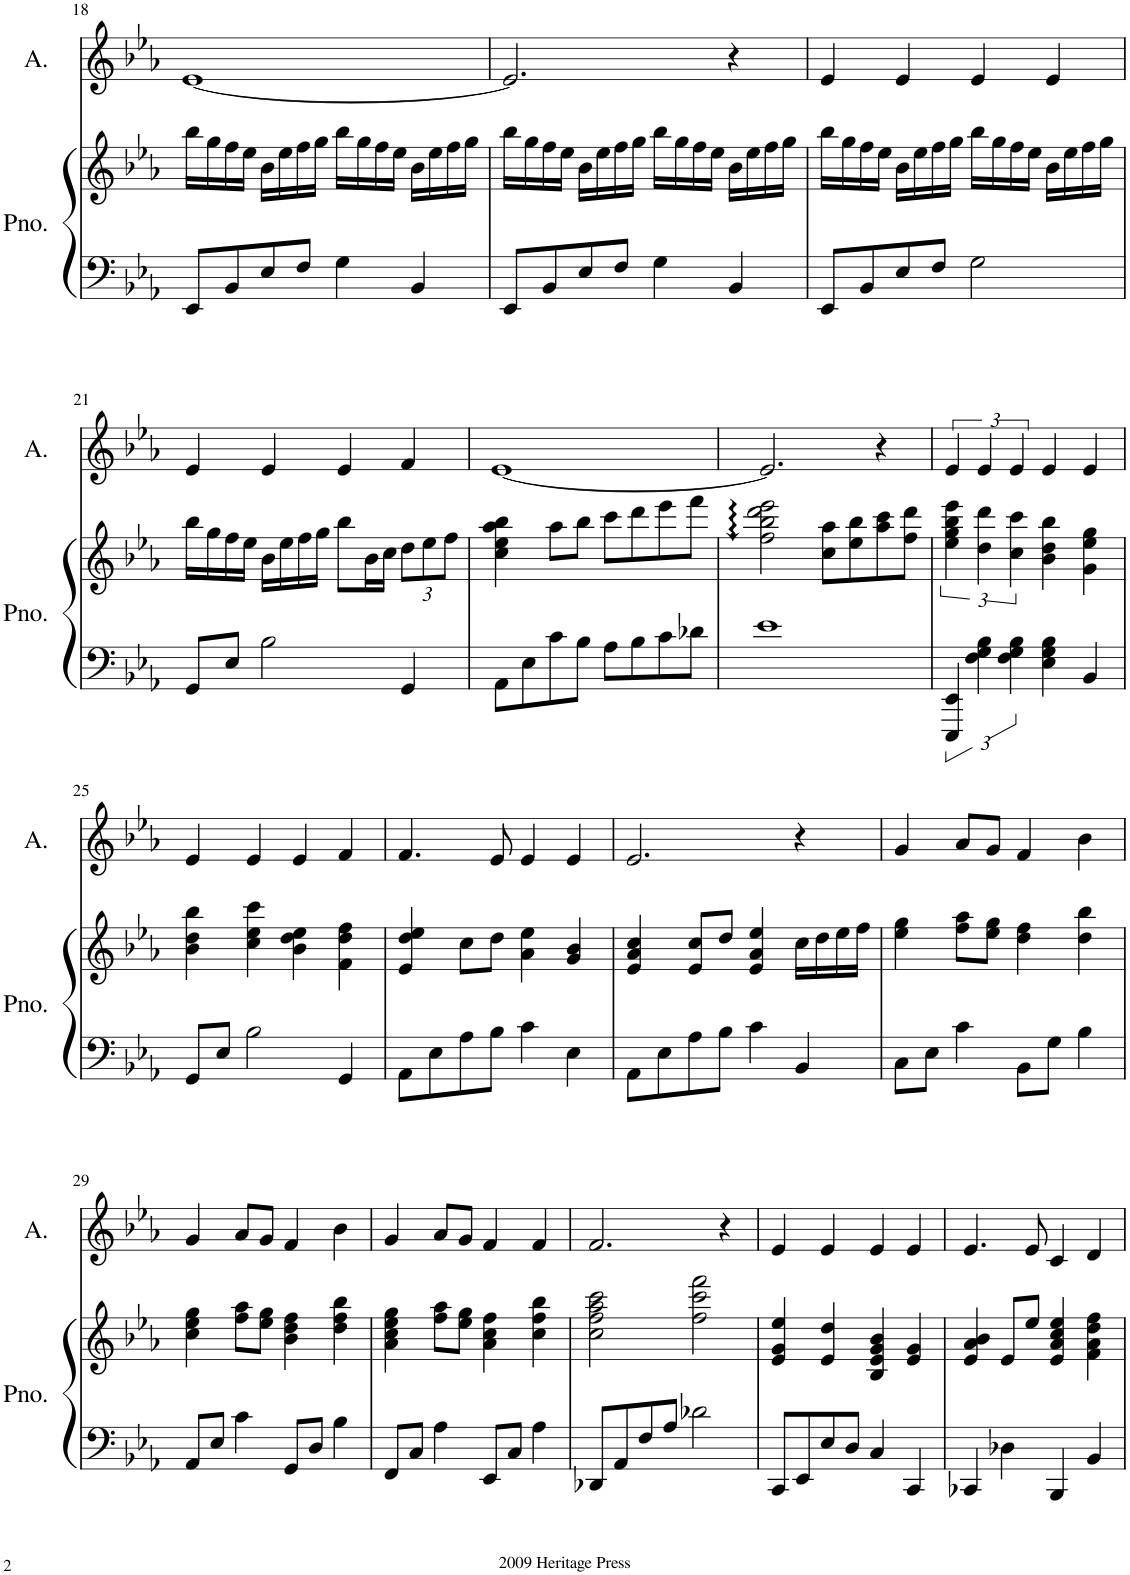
**kern	**kern	**kern
*part2	*part2	*part1
*staff3	*staff2	*staff1
*I"Piano	*	*I"Alto
*I'Pno.	*	*I'A.
!!LO:PB:g=z
*clefF4	*clefG2	*clefG2
*k[b-e-a-]	*k[b-e-a-]	*k[b-e-a-]
*M4/4	*M4/4	*M4/4
=18	=18	=18
8EE-/L	16bb-\LL	[1e-
.	16gg\	.
8BB-/	16ff\	.
.	16ee-\JJ	.
8E-/	16b-\LL	.
.	16ee-\	.
8F/J	16ff\	.
.	16gg\JJ	.
4G\	16bb-\LL	.
.	16gg\	.
.	16ff\	.
.	16ee-\JJ	.
4BB-/	16b-\LL	.
.	16ee-\	.
.	16ff\	.
.	16gg\JJ	.
=19	=19	=19
8EE-/L	16bb-\LL	2.e-/]
.	16gg\	.
8BB-/	16ff\	.
.	16ee-\JJ	.
8E-/	16b-\LL	.
.	16ee-\	.
8F/J	16ff\	.
.	16gg\JJ	.
4G\	16bb-\LL	.
.	16gg\	.
.	16ff\	.
.	16ee-\JJ	.
4BB-/	16b-\LL	4r
.	16ee-\	.
.	16ff\	.
.	16gg\JJ	.
=20	=20	=20
8EE-/L	16bb-\LL	4e-/
.	16gg\	.
8BB-/	16ff\	.
.	16ee-\JJ	.
8E-/	16b-\LL	4e-/
.	16ee-\	.
8F/J	16ff\	.
.	16gg\JJ	.
2G\	16bb-\LL	4e-/
.	16gg\	.
.	16ff\	.
.	16ee-\JJ	.
.	16b-\LL	4e-/
.	16ee-\	.
.	16ff\	.
.	16gg\JJ	.
!!LO:LB:g=z
=21	=21	=21
8GG/L	16bb-\LL	4e-/
.	16gg\	.
8E-/J	16ff\	.
.	16ee-\JJ	.
2B-\	16b-\LL	4e-/
.	16ee-\	.
.	16ff\	.
.	16gg\JJ	.
.	8bb-\L	4e-/
.	16b-\L	.
.	16cc\JJ	.
*	*Xbrackettup	*
4GG/	12dd\L	4f/
.	12ee-\	.
.	12ff\J	.
=22	=22	=22
8AA-\L	4cc\ 4ee-\ 4aa-\ 4bb-\	[1e-
8E-\	.	.
8c\	8aa-\L	.
8B-\J	8bb-\J	.
8A-\L	8ccc\L	.
8B-\	8ddd\	.
8c\	8eee-\	.
8d-X\J	8fff\J	.
=23	=23	=23
1e-	2ff\ 2bb-\ 2ddd\ 2eee-\	2.e-/]
.	8cc\ 8aa-\L	.
.	8ee-\ 8bb-\	.
.	8aa-\ 8ccc\	4r
.	8ff\ 8ddd\J	.
=24	=24	=24
*	*brackettup	*
6EEE-/ 6EE-/	6ee-\ 6gg\ 6bb-\ 6eee-\	6e-/
6F\ 6G\ 6B-\	6dd\ 6ddd\	6e-/
6F\ 6G\ 6B-\	6cc\ 6ccc\	6e-/
4E-\ 4G\ 4B-\	4b-\ 4dd\ 4bb-\	4e-/
4BB-/	4g\ 4ee-\ 4gg\	4e-/
!!LO:LB:g=z
=25	=25	=25
8GG/L	4b-\ 4dd\ 4bb-\	4e-/
8E-/J	.	.
2B-\	4cc\ 4ee-\ 4ccc\	4e-/
.	4b-\ 4dd\ 4ee-\	4e-/
4GG/	4f\ 4dd\ 4ff\	4f/
=26	=26	=26
8AA-\L	4e-/ 4dd/ 4ee-/	4.f/
8E-\	.	.
8A-\	8cc\L	.
8B-\J	8dd\J	8e-/
4c\	4a-\ 4ee-\	4e-/
4E-\	4g/ 4b-/	4e-/
=27	=27	=27
8AA-\L	4e-/ 4a-/ 4cc/	2.e-/
8E-\	.	.
8A-\	8e-/ 8cc/L	.
8B-\J	8dd/J	.
4c\	4e-/ 4a-/ 4ee-/	.
4BB-/	16cc\LL	4r
.	16dd\	.
.	16ee-\	.
.	16ff\JJ	.
=28	=28	=28
8C\L	4ee-\ 4gg\	4g/
8E-\J	.	.
4c\	8ff\ 8aa-\L	8a-/L
.	8ee-\ 8gg\J	8g/J
8BB-\L	4dd\ 4ff\	4f/
8G\J	.	.
4B-\	4dd\ 4bb-\	4b-\
!!LO:LB:g=z
=29	=29	=29
8AA-/L	4cc\ 4ee-\ 4gg\	4g/
8E-/J	.	.
4c\	8ff\ 8aa-\L	8a-/L
.	8ee-\ 8gg\J	8g/J
8GG/L	4b-\ 4dd\ 4ff\	4f/
8D/J	.	.
4B-\	4dd\ 4ff\ 4bb-\	4b-\
=30	=30	=30
8FF/L	4a-\ 4cc\ 4ee-\ 4gg\	4g/
8C/J	.	.
4A-\	8ff\ 8aa-\L	8a-/L
.	8ee-\ 8gg\J	8g/J
8EE-/L	4a-\ 4cc\ 4ff\	4f/
8C/J	.	.
4A-\	4cc\ 4ff\ 4bb-\	4f/
=31	=31	=31
8DD-X/L	2cc\ 2ff\ 2aa-\ 2ccc\	2.f/
8AA-/	.	.
8F/	.	.
8A-/J	.	.
2d-X\	2ff\ 2ccc\ 2fff\	.
.	.	4r
=32	=32	=32
8CC/L	4e-/ 4g/ 4ee-/	4e-/
8EE-/	.	.
8E-/	4e-/ 4dd/	4e-/
8D/J	.	.
4C/	4B-/ 4e-/ 4g/ 4b-/	4e-/
4CC/	4e-/ 4g/	4e-/
=33	=33	=33
4CC-X/	4e-/ 4a-/ 4b-/	4.e-/
4D-X\	8e-/L	.
.	8ee-/J	8e-/
4BBB-/	4e-/ 4a-/ 4cc/ 4ee-/	4c/
4BB-/	4f\ 4a-\ 4dd\ 4ff\	4d/
=	=	=
*-	*-	*-
